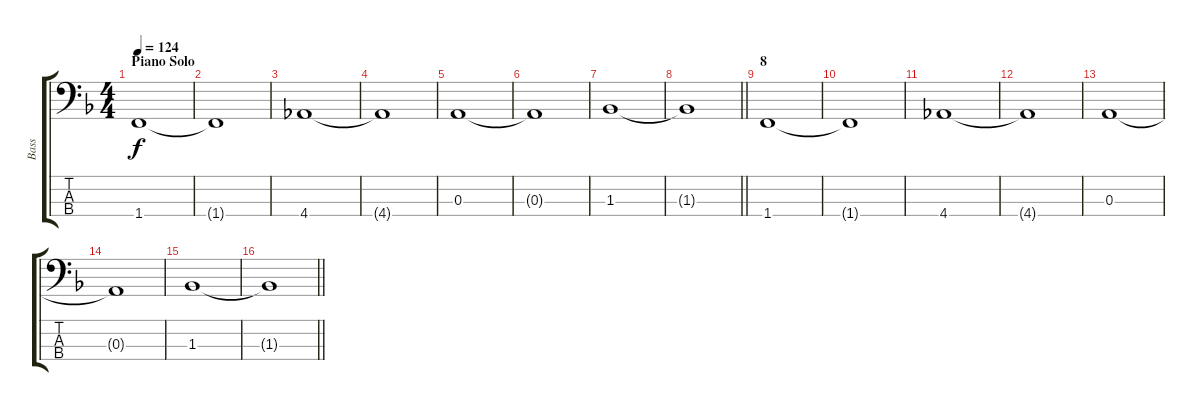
\track ("Bass" "Bass") {instrument electricbassfinger}
\staff {score tabs}
\tuning (G2 D2 A1 E1) {hide}
\ts (4 4)
\section ("" "Piano Solo")
\tempo 124
\clef f4
\ks f
1.4.1{dy f} |
1.4{t}.1 |
4.4.1 |
4.4{t}.1 |
0.3.1 |
0.3{t}.1 |
1.3.1 |
\barLineRight lightlight
1.3{t}.1 |
\section ("" "8")
1.4.1 |
1.4{t}.1 |
4.4.1 |
4.4{t}.1 |
0.3.1 |
0.3{t}.1 |
1.3.1 |
\barLineRight lightlight
1.3{t}.1
